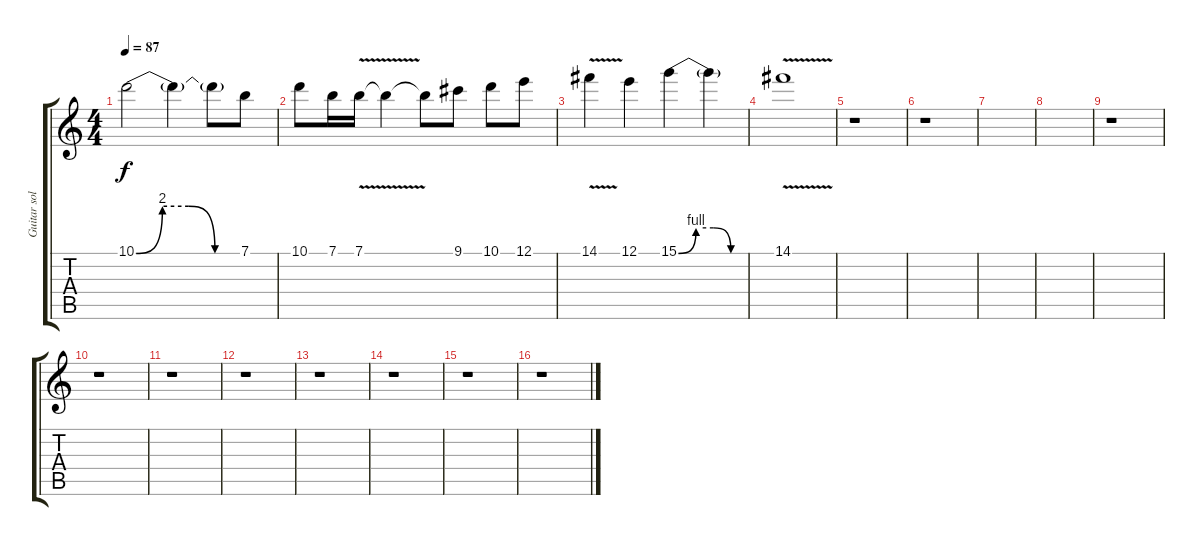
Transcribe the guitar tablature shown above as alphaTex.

\track ("Guitar solo" "Guitar sol") {instrument distortionguitar}
\staff {score tabs}
\tuning (E4 B3 G3 D3 A2 E2) {hide}
\ts (4 4)
\tempo 87
\clef g2
\ks c
10.1{be (custom 0 0 15 8 30 8 45 0 60 0)}.2{dy f} 10.1{t}.4 10.1{t}.8 7.1.8 |
10.1.8 7.1.16 7.1{v}.16 7.1{t}.4 7.1{t}.8 9.1.8 10.1.8 12.1.8 |
14.1{v}.4 12.1.4 15.1{be (custom 0 0 15 4 30 4 45 0 60 0)}.4 15.1{t}.4 |
14.1{v}.1 |
r.1 |
r.1 |
|
|
r.1 |
r.1 |
r.1 |
r.1 |
r.1 |
r.1 |
r.1 |
r.1
